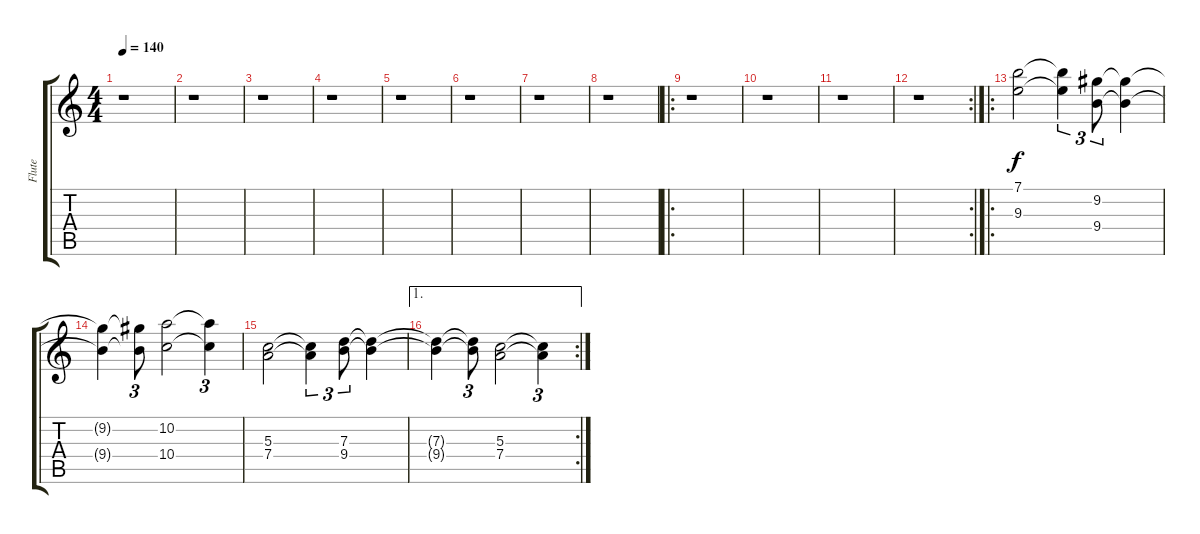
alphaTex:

\track ("Flute" "Flute") {instrument flute}
\staff {score tabs}
\tuning (E5 B4 G4 D4 A3 E3) {hide}
\ts (4 4)
\tempo 140
\clef g2
\ks c
r.1{dy mp} |
r.1 |
r.1 |
r.1 |
r.1 |
r.1 |
r.1 |
r.1 |
\ro
r.1 |
r.1 |
r.1 |
\rc 2
r.1 |
\ro
(7.1 9.3).2{dy f} (7.1{t} 9.3{t}).4{tu (3 2)} (9.2 9.4).8{tu (3 2)} (9.2{t} 9.4{t}).4 |
(9.2{t} 9.4{t}).4 (9.2{t} 9.4{t}).8{tu (3 2)} (10.2 10.4).2 (10.2{t} 10.4{t}).4{tu (3 2)} |
(5.3 7.4).2 (5.3{t} 7.4{t}).4{tu (3 2)} (7.3 9.4).8{tu (3 2)} (7.3{t} 9.4{t}).4 |
\ae 1
\rc 2
(7.3{t} 9.4{t}).4 (7.3{t} 9.4{t}).8{tu (3 2)} (5.3 7.4).2 (5.3{t} 7.4{t}).4{tu (3 2)}
